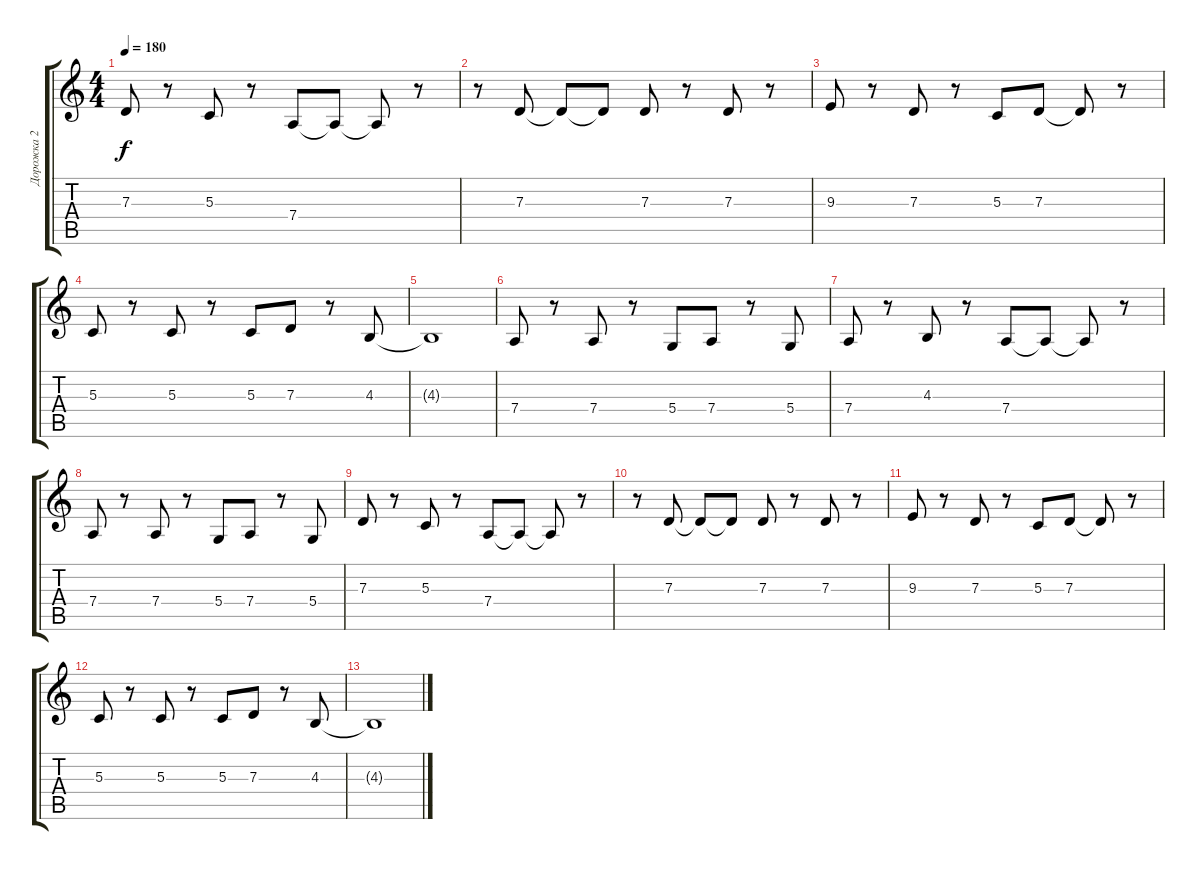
\track ("Дорожка 2" "Дорожка 2") {instrument tuba}
\staff {score tabs}
\tuning (E4 B3 G3 D3 A2 E2) {hide}
\ts (4 4)
\tempo 180
\clef g2
\ks c
7.3.8{dy f} r.8 5.3.8 r.8 7.4.8 7.4{t}.8 7.4{t}.8 r.8 |
r.8 7.3.8 7.3{t}.8 7.3{t}.8 7.3.8 r.8 7.3.8 r.8 |
9.3.8 r.8 7.3.8 r.8 5.3.8 7.3.8 7.3{t}.8 r.8 |
5.3.8 r.8 5.3.8 r.8 5.3.8 7.3.8 r.8 4.3.8 |
4.3{t}.1 |
7.4.8 r.8 7.4.8 r.8 5.4.8 7.4.8 r.8 5.4.8 |
7.4.8 r.8 4.3.8 r.8 7.4.8 7.4{t}.8 7.4{t}.8 r.8 |
7.4.8 r.8 7.4.8 r.8 5.4.8 7.4.8 r.8 5.4.8 |
7.3.8 r.8 5.3.8 r.8 7.4.8 7.4{t}.8 7.4{t}.8 r.8 |
r.8 7.3.8 7.3{t}.8 7.3{t}.8 7.3.8 r.8 7.3.8 r.8 |
9.3.8 r.8 7.3.8 r.8 5.3.8 7.3.8 7.3{t}.8 r.8 |
5.3.8 r.8 5.3.8 r.8 5.3.8 7.3.8 r.8 4.3.8 |
4.3{t}.1
